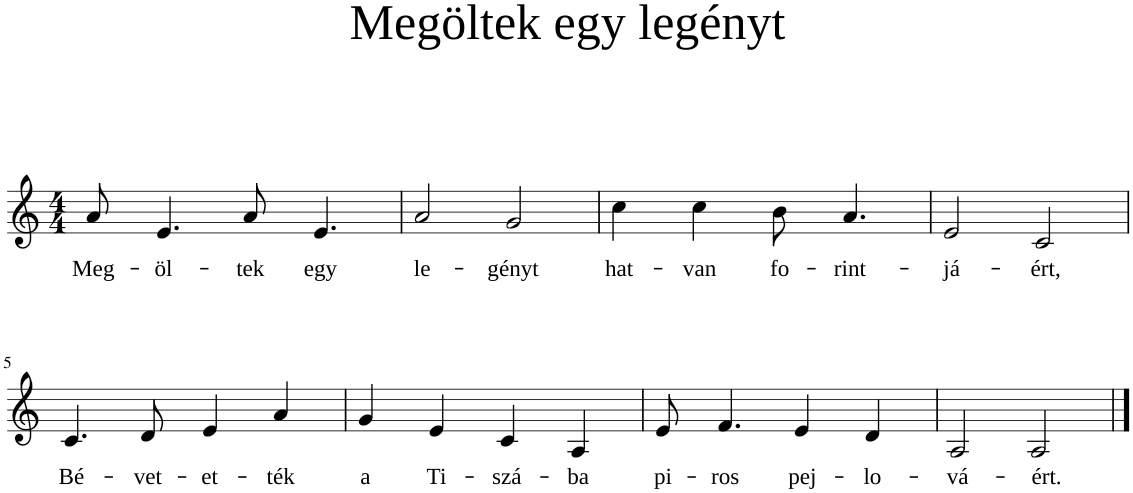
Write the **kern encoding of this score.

**kern	**text
*part1	*part1
*staff1	*staff1
*I"Piano	*
*I'Pno	*
*clefG2	*
*k[]	*
*M4/4	*
=1	=1
!	!LO:LY:b
8a/	Meg-
!	!LO:LY:b
4.e/	-öl-
!	!LO:LY:b
8a/	-tek
!	!LO:LY:b
4.e/	egy
=2	=2
!	!LO:LY:b
2a/	le-
!	!LO:LY:b
2g/	-gényt
=3	=3
!	!LO:LY:b
4cc\	hat-
!	!LO:LY:b
4cc\	-van
!	!LO:LY:b
8b\	fo-
!	!LO:LY:b
4.a/	-rint-
=4	=4
!	!LO:LY:b
2e/	-já-
!	!LO:LY:b
2c/	-ért,
!!LO:LB:g=z
=5	=5
!	!LO:LY:b
4.c/	Bé-
!	!LO:LY:b
8d/	-vet-
!	!LO:LY:b
4e/	-et-
!	!LO:LY:b
4a/	-ték
=6	=6
!	!LO:LY:b
4g/	a
!	!LO:LY:b
4e/	Ti-
!	!LO:LY:b
4c/	-szá-
!	!LO:LY:b
4A/	-ba
=7	=7
!	!LO:LY:b
8e/	pi-
!	!LO:LY:b
4.f/	-ros
!	!LO:LY:b
4e/	pej-
!	!LO:LY:b
4d/	-lo-
=8	=8
!	!LO:LY:b
2A/	-vá-
!	!LO:LY:b
2A/	-ért.-
==	==
*-	*-
